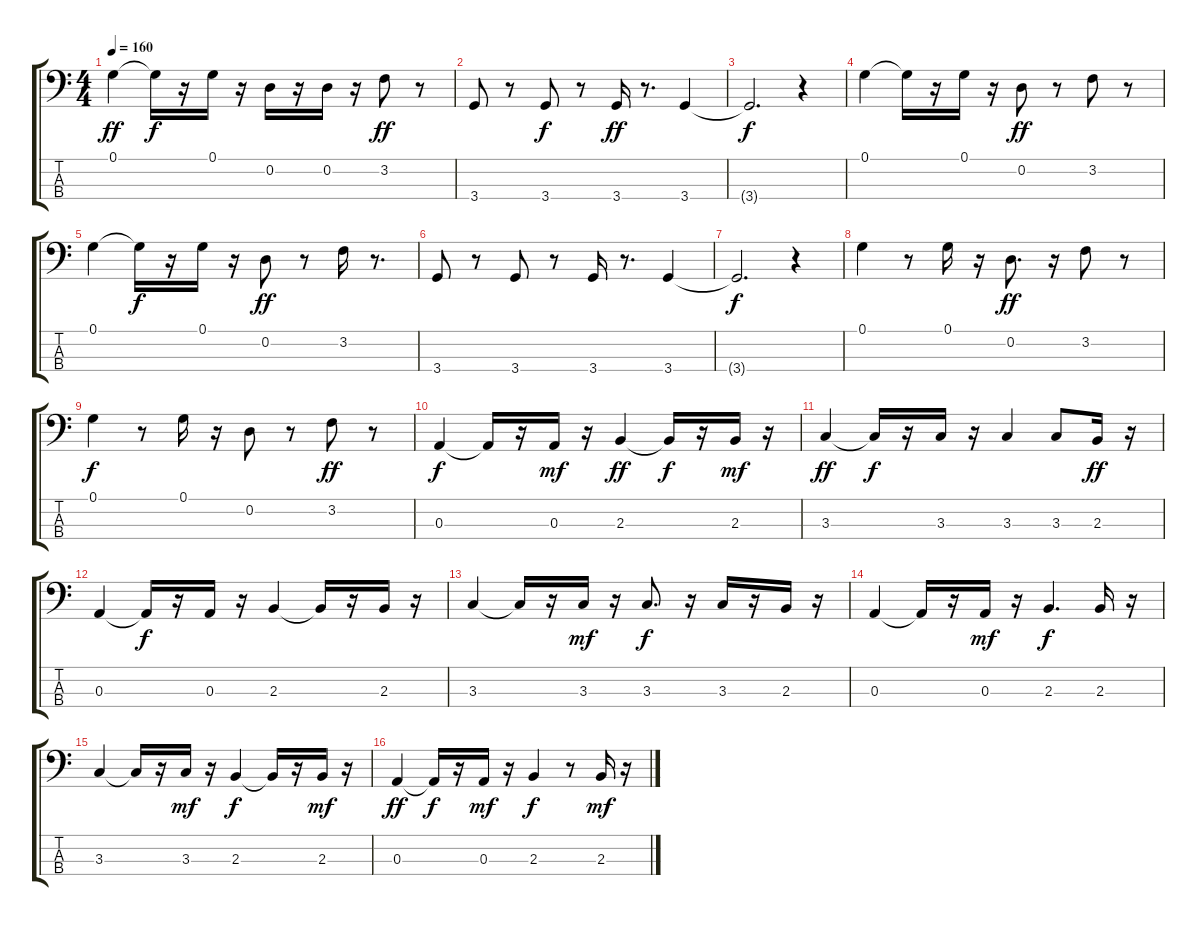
\track "" {instrument acousticbass}
\staff {score tabs}
\tuning (G2 D2 A1 E1) {hide}
\ts (4 4)
\tempo 160
\clef f4
\ks c
0.1.4{dy ff} 0.1{t}.16{dy f} r.16 0.1.16 r.16 0.2.16 r.16 0.2.16 r.16 3.2.8{dy ff} r.8 |
3.4.8 r.8 3.4.8{dy f} r.8 3.4.16{dy ff} r.8{d} 3.4.4 |
3.4{t}.2{d dy f} r.4 |
0.1.4 0.1{t}.16 r.16 0.1.16 r.16 0.2.8{dy ff} r.8 3.2.8 r.8 |
0.1.4 0.1{t}.16{dy f} r.16 0.1.16 r.16 0.2.8{dy ff} r.8 3.2.16 r.8{d} |
3.4.8 r.8 3.4.8 r.8 3.4.16 r.8{d} 3.4.4 |
3.4{t}.2{d dy f} r.4 |
0.1.4 r.8 0.1.16 r.16 0.2.8{d dy ff} r.16 3.2.8 r.8 |
0.1.4{dy f} r.8 0.1.16 r.16 0.2.8 r.8 3.2.8{dy ff} r.8 |
0.3.4{dy f} 0.3{t}.16 r.16 0.3.16{dy mf} r.16 2.3.4{dy ff} 2.3{t}.16{dy f} r.16 2.3.16{dy mf} r.16 |
3.3.4{dy ff} 3.3{t}.16{dy f} r.16 3.3.16 r.16 3.3.4 3.3.8 2.3.16{dy ff} r.16 |
0.3.4 0.3{t}.16{dy f} r.16 0.3.16 r.16 2.3.4 2.3{t}.16 r.16 2.3.16 r.16 |
3.3.4 3.3{t}.16 r.16 3.3.16{dy mf} r.16 3.3.8{d dy f} r.16 3.3.16 r.16 2.3.16 r.16 |
0.3.4 0.3{t}.16 r.16 0.3.16{dy mf} r.16 2.3.4{d dy f} 2.3.16 r.16 |
3.3.4 3.3{t}.16 r.16 3.3.16{dy mf} r.16 2.3.4{dy f} 2.3{t}.16 r.16 2.3.16{dy mf} r.16 |
0.3.4{dy ff} 0.3{t}.16{dy f} r.16 0.3.16{dy mf} r.16 2.3.4{dy f} r.8 2.3.16{dy mf} r.16
